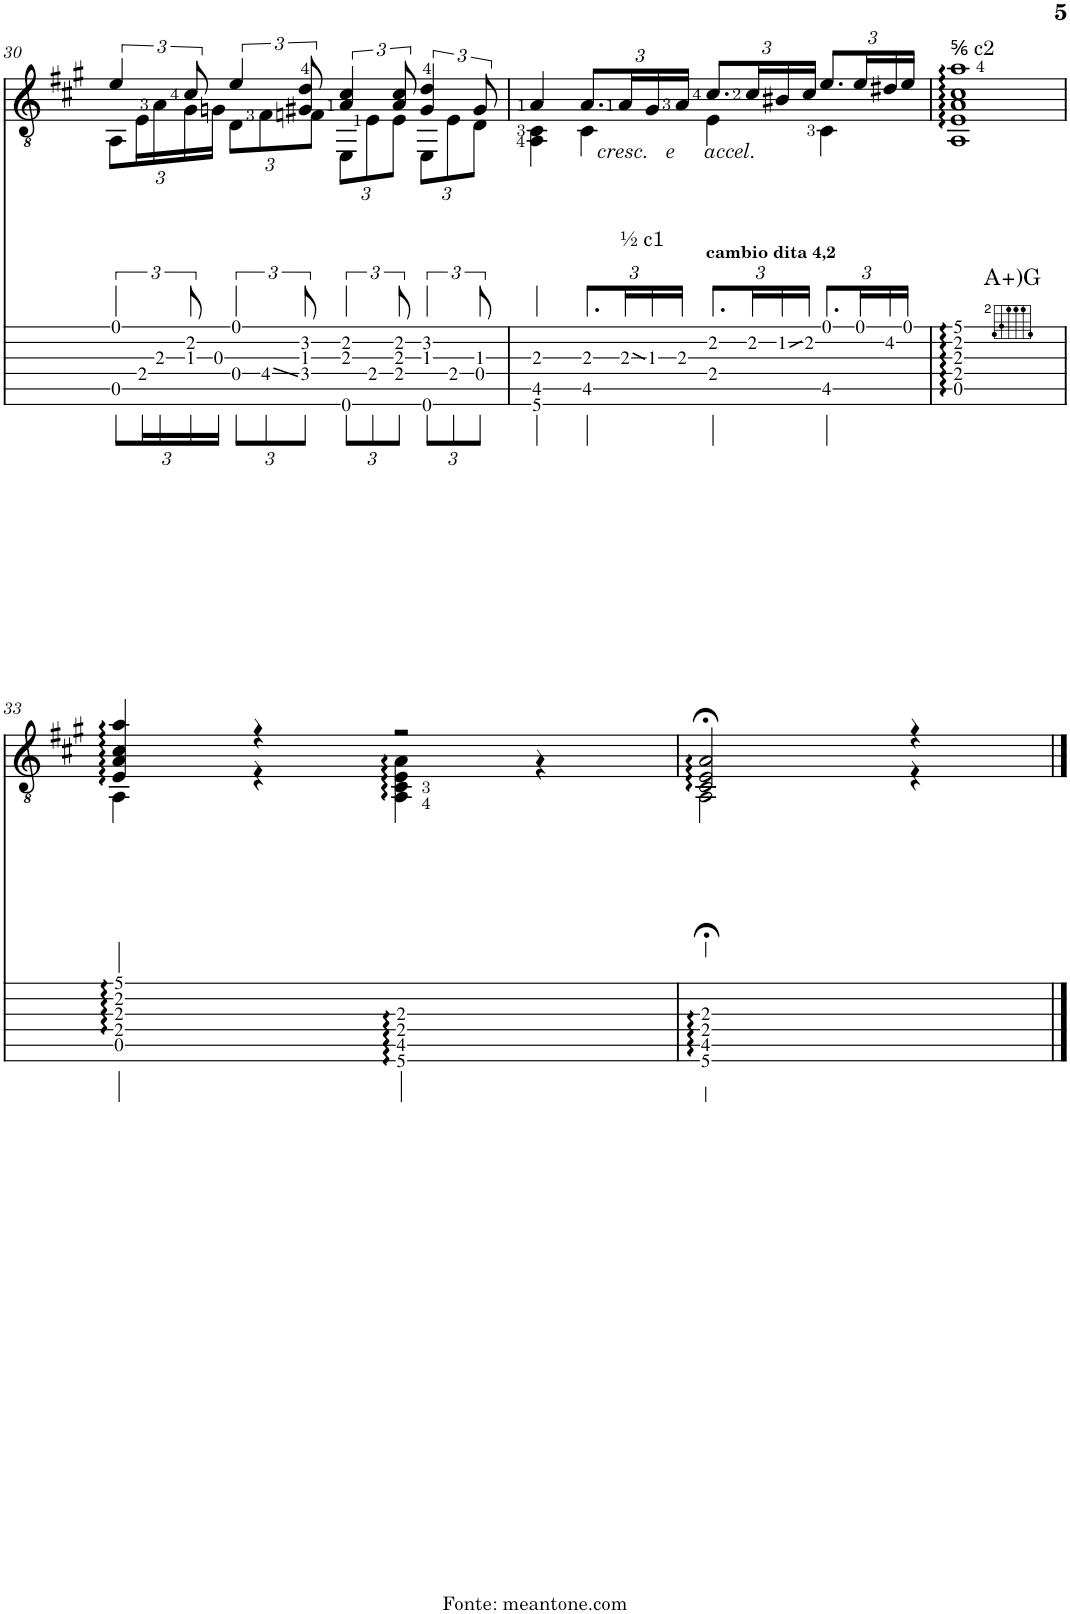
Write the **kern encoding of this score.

**kern	**harte	**kern
*part2	*part2	*part1
*staff2	*	*staff1
*I"Chitarra classica (Intavolatura)	*	*I"Classical Guitar
!!LO:PB:g=z
*	*	*clefGv2
*k[f#c#g#]	*	*k[f#c#g#]
*M4/4	*	*M4/4
*met(c)	*	*met(c)
=30	=30	=30
*^	*	*^
*	*Xbrackettup	*	*	*Xbrackettup
6e/	12AA\L	.	6e/	12AA\L
.	24E\L	.	.	24E\L
.	24A\	.	.	24A\
12c#/	24G#\	.	12c#/	24G#\
.	24Gn\JJ	.	.	24Gn\JJ
*brackettup	*Xbrackettup	*	*brackettup	*Xbrackettup
6e/	12D\L	.	6e/	12D\L
.	12F#\	.	.	12F#\
12G#X/ 12d/	12Fn\J	.	12G#X/ 12d/	12Fn\J
*brackettup	*Xbrackettup	*	*brackettup	*Xbrackettup
6A/ 6c#/	12EE\L	.	6A/ 6c#/	12EE\L
.	12E\	.	.	12E\
12A/ 12c#/	12E\J	.	12A/ 12c#/	12E\J
*brackettup	*Xbrackettup	*	*brackettup	*Xbrackettup
6G#/ 6d/	12EE\L	.	6G#/ 6d/	12EE\L
.	12E\	.	.	12E\
12G#/	12D\J	.	12G#/	12D\J
=31	=31	=31	=31	=31
4A/	4AA\ 4C#\	.	4A/	4AA\ 4C#\
!	!	!	!LO:TX:b:i:t=cresc.   e     accel.	!
12.A/L	4C#\	.	12.A/L	4C#\
24A/L	.	.	24A/L	.
!LO:TX:a:t=½ c1	!	!	!	!
24G#/	.	.	24G#/	.
24A/JJ	.	.	24A/JJ	.
!LO:TX:a:B:t=cambio dita 4,2	!	!	!	!
12.c#/L	4E\	.	12.c#/L	4E\
24c#/L	.	.	24c#/L	.
24B#X/	.	.	24B#X/	.
24c#/JJ	.	.	24c#/JJ	.
12.e/L	4C#\	.	12.e/L	4C#\
24e/L	.	.	24e/L	.
24d#X/	.	.	24d#X/	.
24e/JJ	.	.	24e/JJ	.
=32	=32	=32	=32	=32
!	!	!	!LO:TX:a:t=⅚ c2	!
1r	1AA 1E 1A 1c# 1a	A:aug	1E 1A 1c# 1a	1AA
!!LO:LB:g=z	!!
=33	=33	=33	=33	=33
4E/ 4A/ 4c#/ 4a/	4AA\	.	4E/ 4A/ 4c#/ 4a/	4AA\
4r	4r	.	4r	4r
2r	4AA\ 4C#\ 4E\ 4A\	.	2r	4AA\ 4C#\ 4E\ 4A\
.	4r	.	.	4r
=34	=34	=34	=34	=34
2C#/;< 2E/;< 2A/;<	2AA\	.	2C#/;< 2E/;< 2A/;<	2AA\
4r	4r	.	4r	4r
*v	*v	*	*	*
*	*	*v	*v
==	==	==
*-	*-	*-
